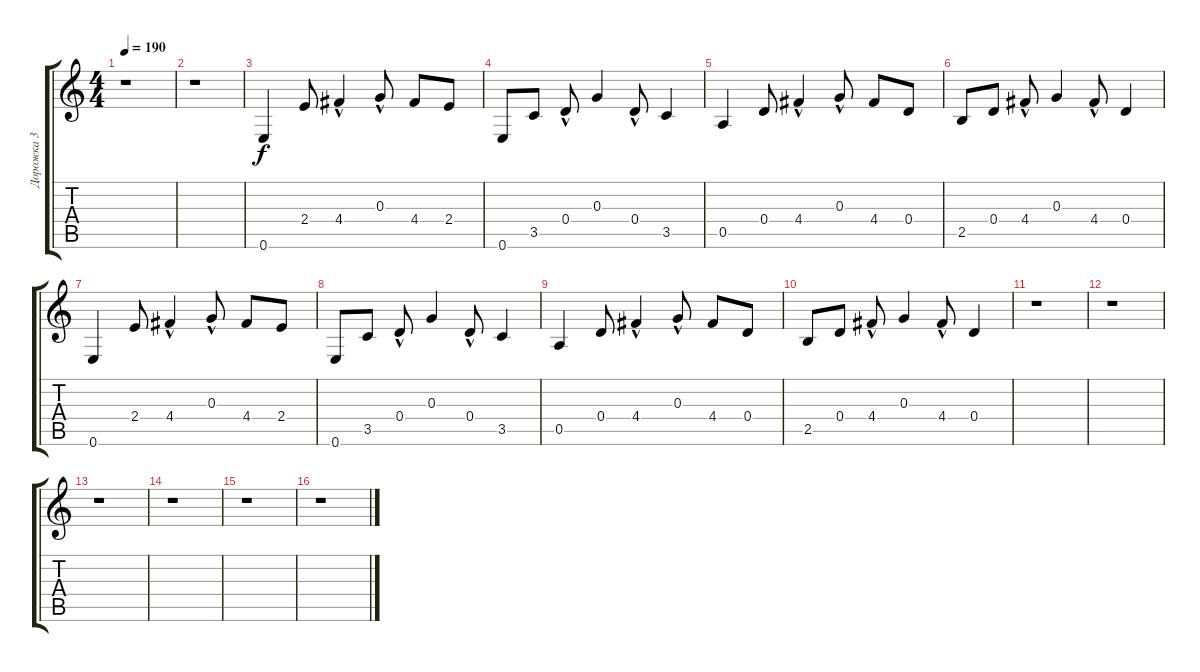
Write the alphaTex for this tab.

\track ("Дорожка 3" "Дорожка 3") {instrument electricguitarclean}
\staff {score tabs}
\tuning (E4 B3 G3 D3 A2 E2) {hide}
\ts (4 4)
\tempo 190
\clef g2
\ks c
r.1{dy f} |
r.1 |
0.6.4 2.4.8 4.4{hac}.4 0.3{hac}.8 4.4.8 2.4.8 |
0.6.8 3.5.8 0.4{hac}.8 0.3.4 0.4{hac}.8 3.5.4 |
0.5.4 0.4.8 4.4{hac}.4 0.3{hac}.8 4.4.8 0.4.8 |
2.5.8 0.4.8 4.4{hac}.8 0.3.4 4.4{hac}.8 0.4.4 |
0.6.4 2.4.8 4.4{hac}.4 0.3{hac}.8 4.4.8 2.4.8 |
0.6.8 3.5.8 0.4{hac}.8 0.3.4 0.4{hac}.8 3.5.4 |
0.5.4 0.4.8 4.4{hac}.4 0.3{hac}.8 4.4.8 0.4.8 |
2.5.8 0.4.8 4.4{hac}.8 0.3.4 4.4{hac}.8 0.4.4 |
r.1 |
r.1 |
r.1 |
r.1 |
r.1 |
r.1
